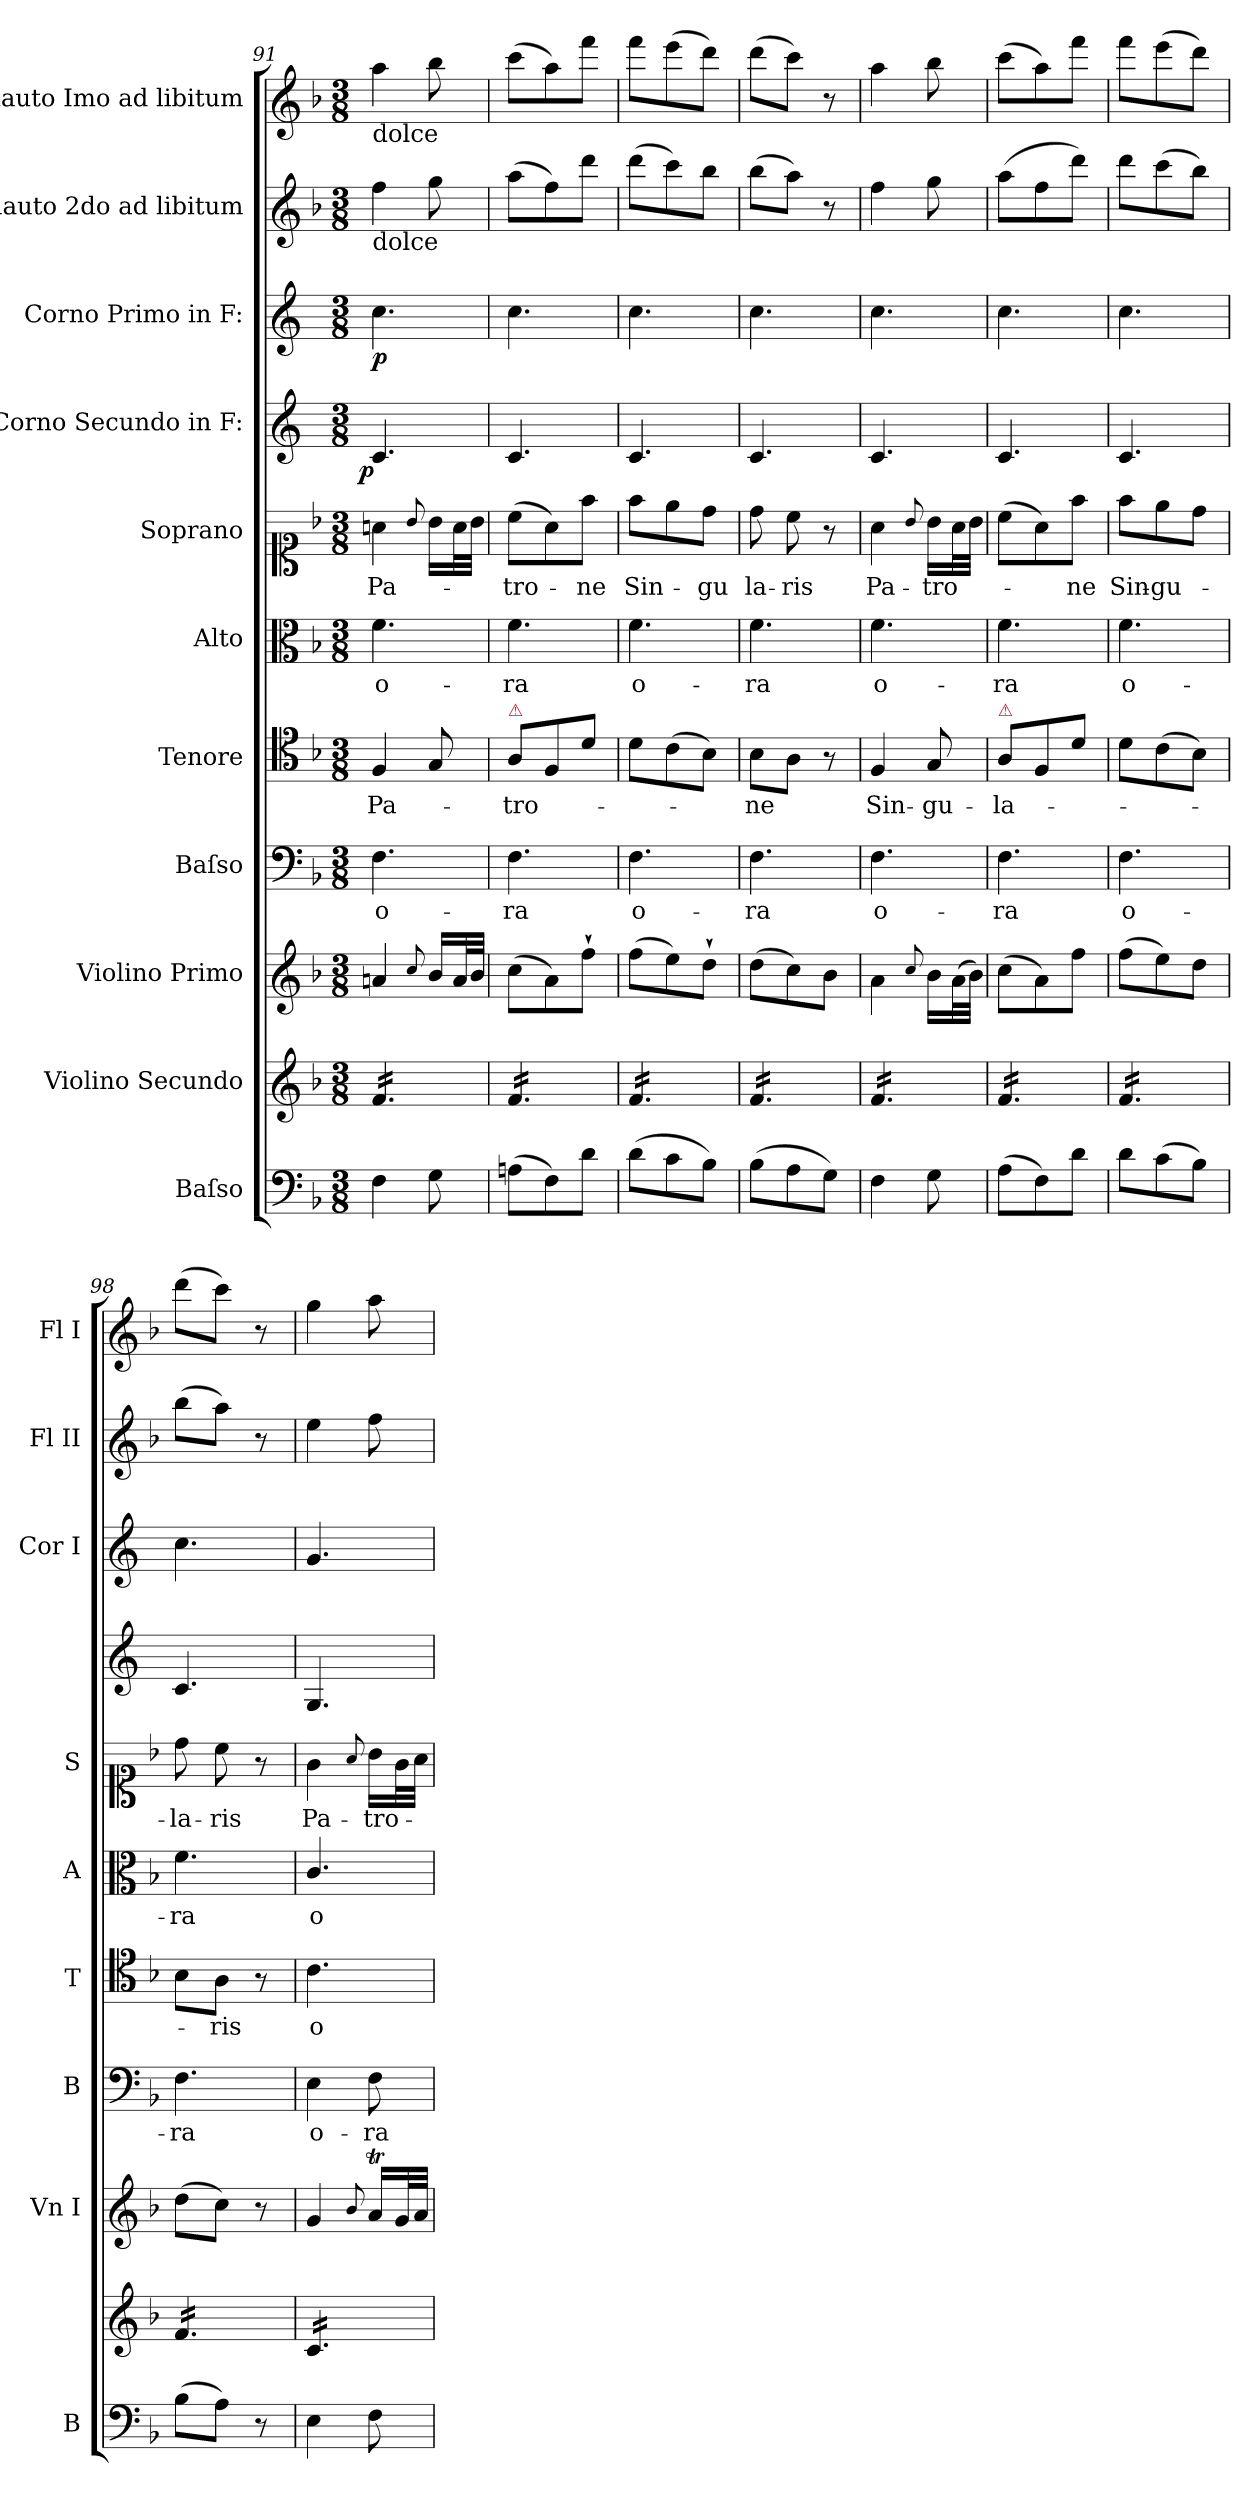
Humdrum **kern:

**kern	**kern	**kern	**kern	**text	**kern	**text	**kern	**text	**kern	**text	**kern	**dynam	**kern	**dynam	**kern	**kern
*part11	*part10	*part9	*part8	*part8	*part7	*part7	*part6	*part6	*part5	*part5	*part4	*part4	*part3	*part3	*part2	*part1
*staff11	*staff10	*staff9	*staff8	*staff8	*staff7	*staff7	*staff6	*staff6	*staff5	*staff5	*staff4	*staff4	*staff3	*staff3	*staff2	*staff1
*I"Baſso	*I"Violino Secundo	*I"Violino Primo	*I"Baſso	*	*I"Tenore	*	*I"Alto	*	*I"Soprano	*	*I"Corno Secundo in F:	*	*I"Corno Primo in F:	*	*I"Flauto 2do ad libitum	*I"Flauto Imo ad libitum
*I'B	*	*I'Vn I	*I'B	*	*I'T	*	*I'A	*	*I'S	*	*	*	*I'Cor I	*	*I'Fl II	*I'Fl I
*clefF4	*clefG2	*clefG2	*clefF4	*	*clefC4	*	*clefC3	*	*clefC1	*	*clefG2	*	*clefG2	*	*clefG2	*clefG2
*	*	*	*	*	*	*	*	*	*	*	*ITrd4c7	*	*ITrd4c7	*	*	*
*k[b-]	*k[b-]	*k[b-]	*k[b-]	*	*k[b-]	*	*k[b-]	*	*k[b-]	*	*k[b-]	*	*k[b-]	*	*k[b-]	*k[b-]
*F:	*F:	*F:	*F:	*	*F:	*	*F:	*	*F:	*	*	*	*	*	*F:	*F:
*M3/8	*M3/8	*M3/8	*M3/8	*	*M3/8	*	*M3/8	*	*M3/8	*	*M3/8	*	*M3/8	*	*M3/8	*M3/8
=91	=91	=91	=91	=91	=91	=91	=91	=91	=91	=91	=91	=91	=91	=91	=91	=91
!	!	!	!	!	!	!	!	!	!	!	!	!	!	!	!	!LO:TX:b:t=dolce
!	!	!	!	!	!	!	!	!	!	!	!	!	!	!	!LO:TX:b:t=dolce	!
!	!LO:TX:b:t=Joropofo (?)	!	!	!	!	!	!	!	!	!	!	!	!	!	!	!
!	!	!	!	!	!	!	!	!	!	!	!	!LO:DY:rj	!	!	!	!
*	*tremolo	*	*	*	*	*	*	*	*	*	*	*	*	*	*	*
4F\	16f/LL	4an/	4.F\	o-	4F/	Pa-	4.f\	o-	4an\	Pa-	4.F/	p	4.f\	p	4ff\	4aa\
.	16f/	.	.	.	.	.	.	.	.	.	.	.	.	.	.	.
.	16f/	.	.	.	.	.	.	.	.	.	.	.	.	.	.	.
.	16f/	.	.	.	.	.	.	.	.	.	.	.	.	.	.	.
.	.	8qqcc/	.	.	.	.	.	.	8qqb-/	.	.	.	.	.	.	.
8G\	16f/	16b-/LL	.	.	8G/	.	.	.	16b-\LL	.	.	.	.	.	8gg\	8bb-\
.	16f/JJ	32a/L	.	.	.	.	.	.	32a\L	.	.	.	.	.	.	.
.	.	32b-/JJJ	.	.	.	.	.	.	32b-\JJJ	.	.	.	.	.	.	.
=92	=92	=92	=92	=92	=92	=92	=92	=92	=92	=92	=92	=92	=92	=92	=92	=92
!	!	!	!	!	!LO:TX:a:color=crimson:t=⚠	!	!	!	!	!	!	!	!	!	!	!
(8An\L	16f/LL	(8cc\L	4.F\	-ra	8A/L	-tro-	4.f\	-ra	(8cc\L	-tro-	4.F/	.	4.f\	.	(8aa\L	(8ccc\L
.	16f/	.	.	.	.	.	.	.	.	.	.	.	.	.	.	.
8F\)	16f/	8a\)	.	.	8F/	.	.	.	8a\)	.	.	.	.	.	8ff\)	8aa\)
.	16f/	.	.	.	.	.	.	.	.	.	.	.	.	.	.	.
8d\J	16f/	8ff`\J	.	.	8d\J	.	.	.	8ff\J	-ne	.	.	.	.	8ddd\J	8fff\J
.	16f/JJ	.	.	.	.	.	.	.	.	.	.	.	.	.	.	.
=93	=93	=93	=93	=93	=93	=93	=93	=93	=93	=93	=93	=93	=93	=93	=93	=93
!	!	!	!	!	!	!	!	!LO:LY:i	!	!	!	!	!	!	!	!
(8d\L	16f/LL	(8ff\L	4.F\	o-	8d\L	.	4.f\	o-	8ff\L	Sin-	4.F/	.	4.f\	.	(8ddd\L	8fff\L
.	16f/	.	.	.	.	.	.	.	.	.	.	.	.	.	.	.
8c\	16f/	8ee\)	.	.	(8c\	.	.	.	8ee\	.	.	.	.	.	8ccc\)	(8eee\
.	16f/	.	.	.	.	.	.	.	.	.	.	.	.	.	.	.
8B-\J)	16f/	8dd`\J	.	.	8B-\J)	.	.	.	8dd\J	-gu	.	.	.	.	8bb-\J	8ddd\J)
.	16f/JJ	.	.	.	.	.	.	.	.	.	.	.	.	.	.	.
=94	=94	=94	=94	=94	=94	=94	=94	=94	=94	=94	=94	=94	=94	=94	=94	=94
!	!	!	!	!	!	!	!	!LO:LY:i	!	!	!	!	!	!	!	!
(8B-\L	16f/LL	(8dd\L	4.F\	-ra	8B-\L	-ne	4.f\	-ra	8dd\	la-	4.F/	.	4.f\	.	(8bb-\L	(8ddd\L
.	16f/	.	.	.	.	.	.	.	.	.	.	.	.	.	.	.
8A\	16f/	8cc\)	.	.	8A\J	.	.	.	8cc\	-ris	.	.	.	.	8aa\J)	8ccc\J)
.	16f/	.	.	.	.	.	.	.	.	.	.	.	.	.	.	.
8G\J)	16f/	8b-\J	.	.	8r	.	.	.	8r	.	.	.	.	.	8r	8r
.	16f/JJ	.	.	.	.	.	.	.	.	.	.	.	.	.	.	.
=95	=95	=95	=95	=95	=95	=95	=95	=95	=95	=95	=95	=95	=95	=95	=95	=95
!	!	!	!	!LO:LY:i	!	!	!	!LO:LY:i	!	!	!	!	!	!	!	!
4F\	16f/LL	4a\	4.F\	o-	4F/	Sin-	4.f\	o-	4a\	Pa-	4.F/	.	4.f\	.	4ff\	4aa\
.	16f/	.	.	.	.	.	.	.	.	.	.	.	.	.	.	.
.	16f/	.	.	.	.	.	.	.	.	.	.	.	.	.	.	.
.	16f/	.	.	.	.	.	.	.	.	.	.	.	.	.	.	.
.	.	8qqcc/	.	.	.	.	.	.	8qqb-/	.	.	.	.	.	.	.
8G\	16f/	16b-\LL	.	.	8G/	-gu-	.	.	16b-\LL	-tro-	.	.	.	.	8gg\	8bb-\
.	16f/JJ	(32a\L	.	.	.	.	.	.	32a\L	.	.	.	.	.	.	.
.	.	32b-\JJJ)	.	.	.	.	.	.	32b-\JJJ	.	.	.	.	.	.	.
=96	=96	=96	=96	=96	=96	=96	=96	=96	=96	=96	=96	=96	=96	=96	=96	=96
!	!	!	!	!	!LO:TX:a:color=crimson:t=⚠	!	!	!	!	!	!	!	!	!	!	!
!	!	!	!	!LO:LY:i	!	!	!	!LO:LY:i	!	!	!	!	!	!	!	!
(8A\L	16f/LL	(8cc\L	4.F\	-ra	8A/L	-la-	4.f\	-ra	(8cc\L	.	4.F/	.	4.f\	.	(8aa\L	(8ccc\L
.	16f/	.	.	.	.	.	.	.	.	.	.	.	.	.	.	.
8F\)	16f/	8a\)	.	.	8F/	.	.	.	8a\)	.	.	.	.	.	8ff\	8aa\)
.	16f/	.	.	.	.	.	.	.	.	.	.	.	.	.	.	.
8d\J	16f/	8ff\J	.	.	8d\J	.	.	.	8ff\J	-ne	.	.	.	.	8ddd\J)	8fff\J
.	16f/JJ	.	.	.	.	.	.	.	.	.	.	.	.	.	.	.
=97	=97	=97	=97	=97	=97	=97	=97	=97	=97	=97	=97	=97	=97	=97	=97	=97
!	!	!	!	!LO:LY:i	!	!	!	!LO:LY:i	!	!	!	!	!	!	!	!
8d\L	16f/LL	(8ff\L	4.F\	o-	8d\L	.	4.f\	o-	8ff\L	Sin-	4.F/	.	4.f\	.	8ddd\L	8fff\L
.	16f/	.	.	.	.	.	.	.	.	.	.	.	.	.	.	.
(8c\	16f/	8ee\)	.	.	(8c\	.	.	.	8ee\	-gu-	.	.	.	.	(8ccc\	(8eee\
.	16f/	.	.	.	.	.	.	.	.	.	.	.	.	.	.	.
8B-\J)	16f/	8dd\J	.	.	8B-\J)	.	.	.	8dd\J	.	.	.	.	.	8bb-\J)	8ddd\J)
.	16f/JJ	.	.	.	.	.	.	.	.	.	.	.	.	.	.	.
=98	=98	=98	=98	=98	=98	=98	=98	=98	=98	=98	=98	=98	=98	=98	=98	=98
!	!	!	!	!LO:LY:i	!	!	!	!LO:LY:i	!	!	!	!	!	!	!	!
(8B-\L	16f/LL	(8dd\L	4.F\	-ra	8B-\L	.	4.f\	-ra	8dd\	-la-	4.F/	.	4.f\	.	(8bb-\L	(8ddd\L
.	16f/	.	.	.	.	.	.	.	.	.	.	.	.	.	.	.
8A\J)	16f/	8cc\J)	.	.	8A\J	-ris	.	.	8cc\	-ris	.	.	.	.	8aa\J)	8ccc\J)
.	16f/	.	.	.	.	.	.	.	.	.	.	.	.	.	.	.
8r	16f/	8r	.	.	8r	.	.	.	8r	.	.	.	.	.	8r	8r
.	16f/JJ	.	.	.	.	.	.	.	.	.	.	.	.	.	.	.
=99	=99	=99	=99	=99	=99	=99	=99	=99	=99	=99	=99	=99	=99	=99	=99	=99
4E\	16c/LL	4g/	4E\	o-	4.c\	o-	4.c/	o-	4g\	Pa-	4.C/	.	4.c/	.	4ee\	4gg\
.	16c/	.	.	.	.	.	.	.	.	.	.	.	.	.	.	.
.	16c/	.	.	.	.	.	.	.	.	.	.	.	.	.	.	.
.	16c/	.	.	.	.	.	.	.	.	.	.	.	.	.	.	.
.	.	8qqb-/	.	.	.	.	.	.	8qqa/	.	.	.	.	.	.	.
8F\	16c/	16at/LL	8F\	-ra	.	.	.	.	16b-\LL	-tro-	.	.	.	.	8ff\	8aa\
.	16c/JJ	32g/L	.	.	.	.	.	.	32g\L	.	.	.	.	.	.	.
*	*Xtremolo	*	*	*	*	*	*	*	*	*	*	*	*	*	*	*
.	.	32a/JJJ	.	.	.	.	.	.	32a\JJJ	.	.	.	.	.	.	.
=	=	=	=	=	=	=	=	=	=	=	=	=	=	=	=	=
*-	*-	*-	*-	*-	*-	*-	*-	*-	*-	*-	*-	*-	*-	*-	*-	*-
